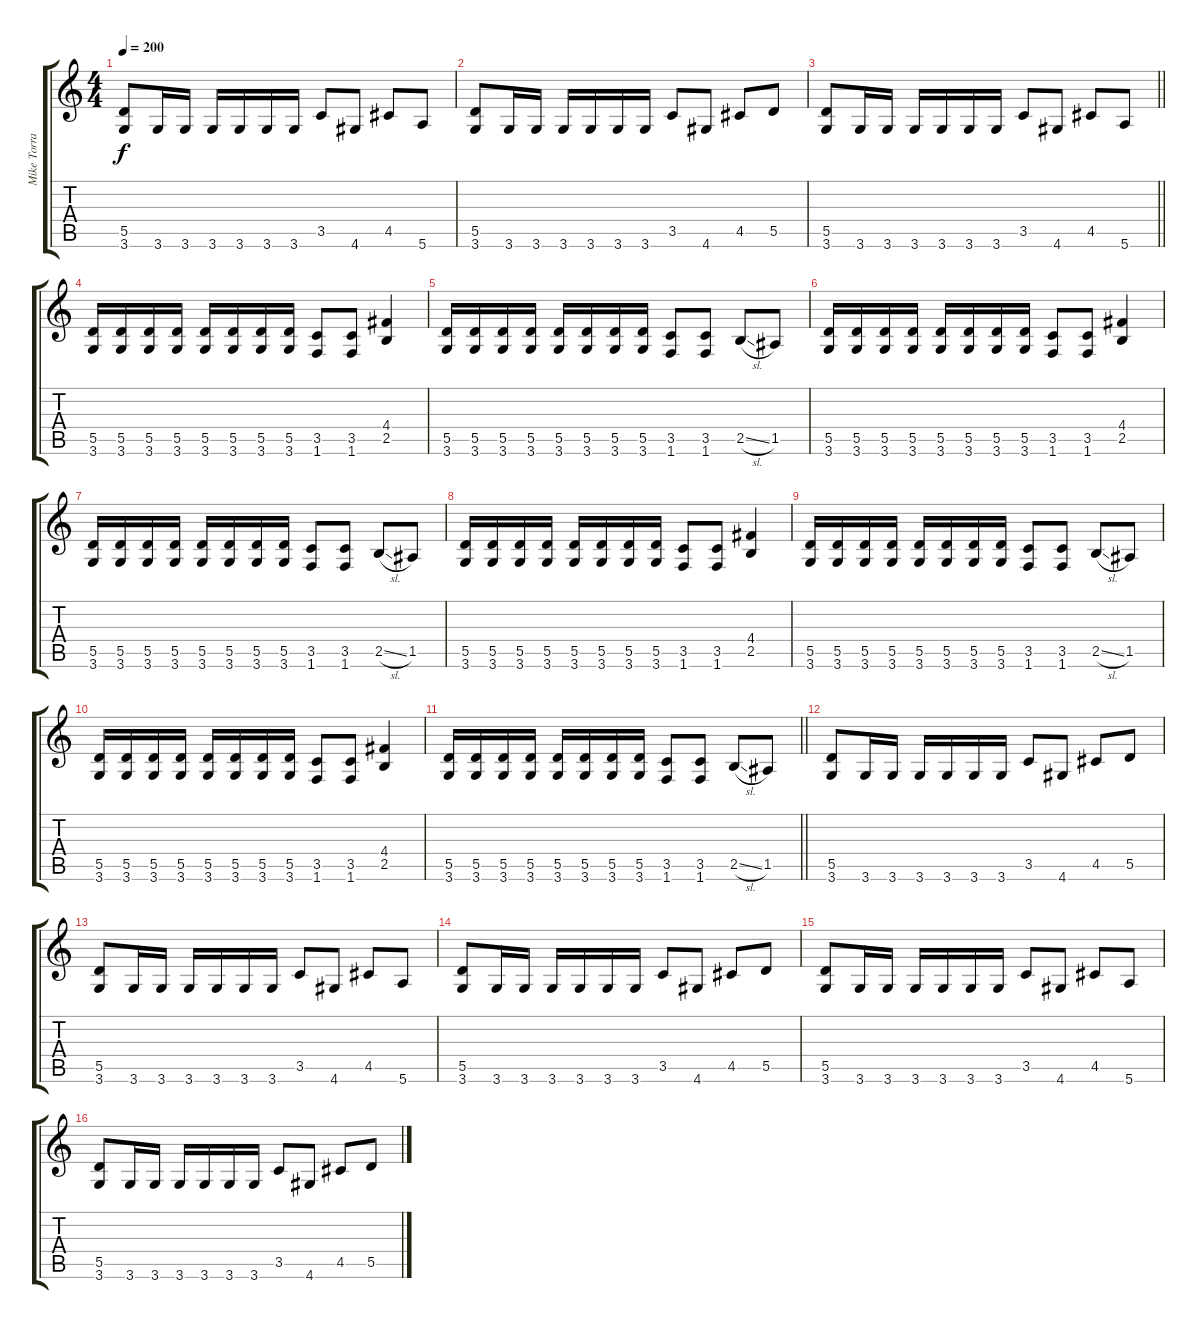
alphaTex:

\track ("Mike Torrao" "Mike Torra") {instrument distortionguitar}
\staff {score tabs}
\tuning (E4 B3 G3 D3 A2 E2) {hide}
\ts (4 4)
\tempo 200
\clef g2
\ks c
(5.5 3.6).8{dy f} 3.6.16 3.6.16 3.6.16 3.6.16 3.6.16 3.6.16 3.5.8 4.6.8 4.5.8 5.6.8 |
(5.5 3.6).8 3.6.16 3.6.16 3.6.16 3.6.16 3.6.16 3.6.16 3.5.8 4.6.8 4.5.8 5.5.8 |
\barLineRight lightlight
(5.5 3.6).8 3.6.16 3.6.16 3.6.16 3.6.16 3.6.16 3.6.16 3.5.8 4.6.8 4.5.8 5.6.8 |
(5.5 3.6).16 (5.5 3.6).16 (5.5 3.6).16 (5.5 3.6).16 (5.5 3.6).16 (5.5 3.6).16 (5.5 3.6).16 (5.5 3.6).16 (3.5 1.6).8 (3.5 1.6).8 (4.4 2.5).4 |
(5.5 3.6).16 (5.5 3.6).16 (5.5 3.6).16 (5.5 3.6).16 (5.5 3.6).16 (5.5 3.6).16 (5.5 3.6).16 (5.5 3.6).16 (3.5 1.6).8 (3.5 1.6).8 2.5{sl}.8 1.5.8 |
(5.5 3.6).16 (5.5 3.6).16 (5.5 3.6).16 (5.5 3.6).16 (5.5 3.6).16 (5.5 3.6).16 (5.5 3.6).16 (5.5 3.6).16 (3.5 1.6).8 (3.5 1.6).8 (4.4 2.5).4 |
(5.5 3.6).16 (5.5 3.6).16 (5.5 3.6).16 (5.5 3.6).16 (5.5 3.6).16 (5.5 3.6).16 (5.5 3.6).16 (5.5 3.6).16 (3.5 1.6).8 (3.5 1.6).8 2.5{sl}.8 1.5.8 |
(5.5 3.6).16 (5.5 3.6).16 (5.5 3.6).16 (5.5 3.6).16 (5.5 3.6).16 (5.5 3.6).16 (5.5 3.6).16 (5.5 3.6).16 (3.5 1.6).8 (3.5 1.6).8 (4.4 2.5).4 |
(5.5 3.6).16 (5.5 3.6).16 (5.5 3.6).16 (5.5 3.6).16 (5.5 3.6).16 (5.5 3.6).16 (5.5 3.6).16 (5.5 3.6).16 (3.5 1.6).8 (3.5 1.6).8 2.5{sl}.8 1.5.8 |
(5.5 3.6).16 (5.5 3.6).16 (5.5 3.6).16 (5.5 3.6).16 (5.5 3.6).16 (5.5 3.6).16 (5.5 3.6).16 (5.5 3.6).16 (3.5 1.6).8 (3.5 1.6).8 (4.4 2.5).4 |
\barLineRight lightlight
(5.5 3.6).16 (5.5 3.6).16 (5.5 3.6).16 (5.5 3.6).16 (5.5 3.6).16 (5.5 3.6).16 (5.5 3.6).16 (5.5 3.6).16 (3.5 1.6).8 (3.5 1.6).8 2.5{sl}.8 1.5.8 |
(5.5 3.6).8 3.6.16 3.6.16 3.6.16 3.6.16 3.6.16 3.6.16 3.5.8 4.6.8 4.5.8 5.5.8 |
(5.5 3.6).8 3.6.16 3.6.16 3.6.16 3.6.16 3.6.16 3.6.16 3.5.8 4.6.8 4.5.8 5.6.8 |
(5.5 3.6).8 3.6.16 3.6.16 3.6.16 3.6.16 3.6.16 3.6.16 3.5.8 4.6.8 4.5.8 5.5.8 |
(5.5 3.6).8 3.6.16 3.6.16 3.6.16 3.6.16 3.6.16 3.6.16 3.5.8 4.6.8 4.5.8 5.6.8 |
(5.5 3.6).8 3.6.16 3.6.16 3.6.16 3.6.16 3.6.16 3.6.16 3.5.8 4.6.8 4.5.8 5.5.8
